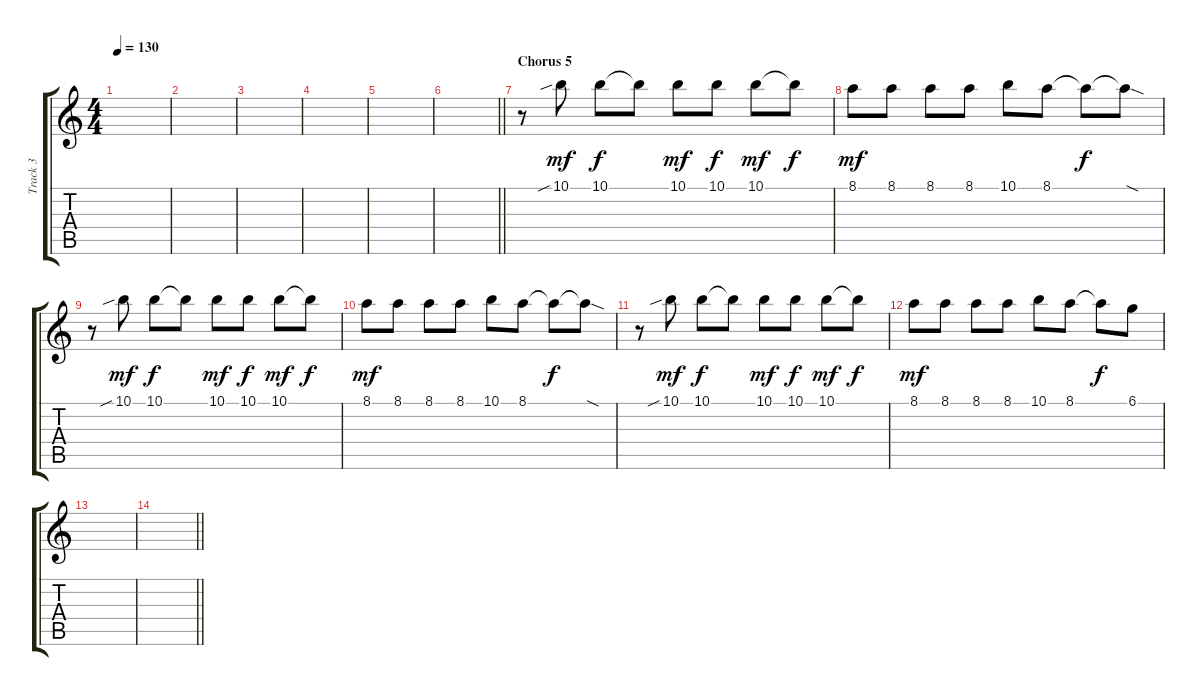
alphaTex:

\track ("Track 3" "Track 3") {instrument distortionguitar}
\staff {score tabs}
\tuning (Db4 Ab3 E3 B2 Gb2 Db2) {hide}
\ts (4 4)
\tempo 130
\clef g2
\ks c
|
|
|
|
|
\barLineRight lightlight
|
\section ("" "Chorus 5")
r.8 10.1{sib}.8{dy mf} 10.1.8{dy f} 10.1{t}.8 10.1.8{dy mf} 10.1.8{dy f} 10.1.8{dy mf} 10.1{t}.8{dy f} |
8.1.8{dy mf} 8.1.8 8.1.8 8.1.8 10.1.8 8.1.8 8.1{t}.8{dy f} 8.1{sod t}.8 |
r.8 10.1{sib}.8{dy mf} 10.1.8{dy f} 10.1{t}.8 10.1.8{dy mf} 10.1.8{dy f} 10.1.8{dy mf} 10.1{t}.8{dy f} |
8.1.8{dy mf} 8.1.8 8.1.8 8.1.8 10.1.8 8.1.8 8.1{t}.8{dy f} 8.1{sod t}.8 |
r.8 10.1{sib}.8{dy mf} 10.1.8{dy f} 10.1{t}.8 10.1.8{dy mf} 10.1.8{dy f} 10.1.8{dy mf} 10.1{t}.8{dy f} |
8.1.8{dy mf} 8.1.8 8.1.8 8.1.8 10.1.8 8.1.8 8.1{t}.8{dy f} 6.1.8 |
|
\barLineRight lightlight
